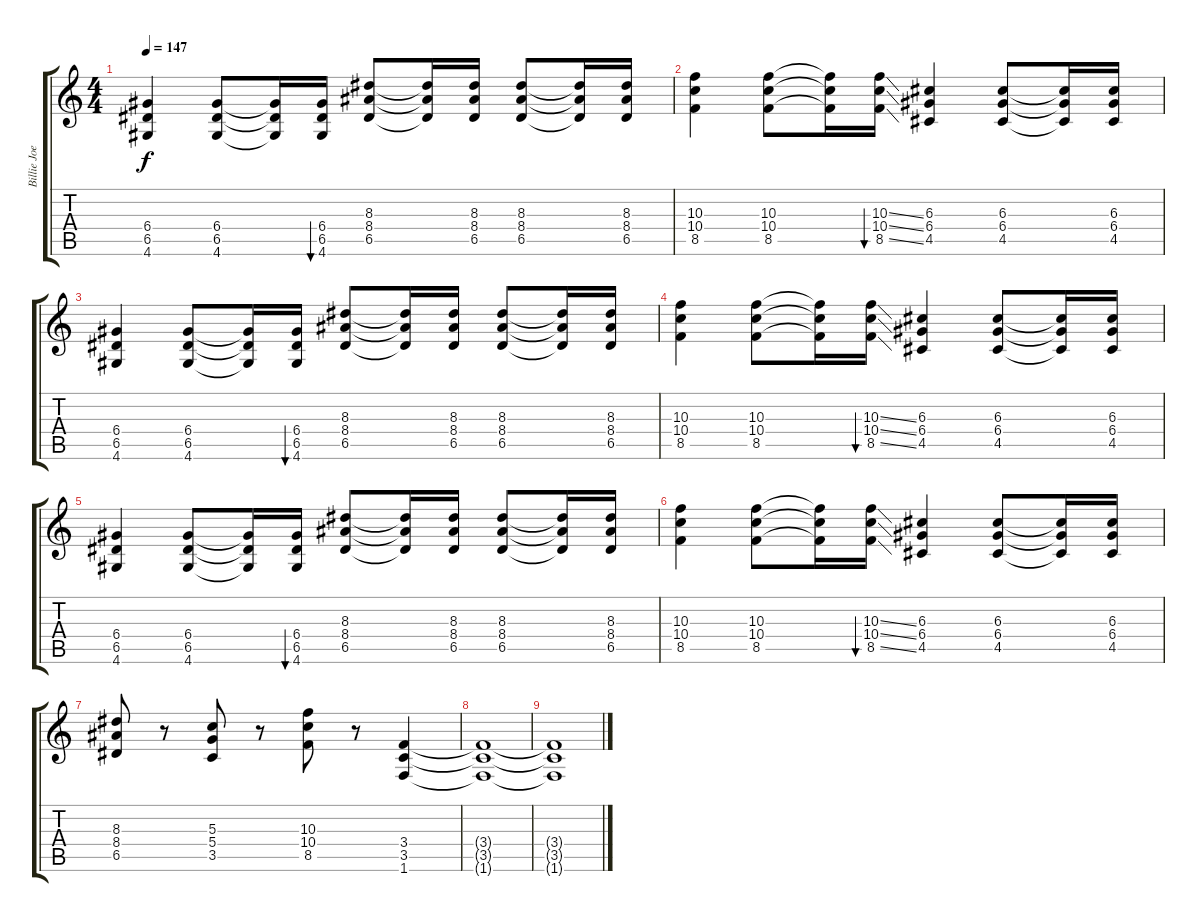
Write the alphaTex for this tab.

\track ("Billie Joe (Lead)" "Billie Joe") {instrument distortionguitar}
\staff {score tabs}
\tuning (E4 B3 G3 D3 A2 E2) {hide}
\ts (4 4)
\tempo 147
\clef g2
\ks c
(6.4 6.5 4.6).4{dy f} (6.4 6.5 4.6).8 (6.4{t} 6.5{t} 4.6{t}).16 (6.4 6.5 4.6).16{bu 60} (8.3 8.4 6.5).8 (8.3{t} 8.4{t} 6.5{t}).16 (8.3 8.4 6.5).16 (8.3 8.4 6.5).8 (8.3{t} 8.4{t} 6.5{t}).16 (8.3 8.4 6.5).16 |
(10.3 10.4 8.5).4 (10.3 10.4 8.5).8 (10.3{t} 10.4{t} 8.5{t}).16 (10.3{ss} 10.4{ss} 8.5{ss}).16{bu 60} (6.3 6.4 4.5).4 (6.3 6.4 4.5).8 (6.3{t} 6.4{t} 4.5{t}).16 (6.3 6.4 4.5).16 |
(6.4 6.5 4.6).4 (6.4 6.5 4.6).8 (6.4{t} 6.5{t} 4.6{t}).16 (6.4 6.5 4.6).16{bu 60} (8.3 8.4 6.5).8 (8.3{t} 8.4{t} 6.5{t}).16 (8.3 8.4 6.5).16 (8.3 8.4 6.5).8 (8.3{t} 8.4{t} 6.5{t}).16 (8.3 8.4 6.5).16 |
(10.3 10.4 8.5).4 (10.3 10.4 8.5).8 (10.3{t} 10.4{t} 8.5{t}).16 (10.3{ss} 10.4{ss} 8.5{ss}).16{bu 60} (6.3 6.4 4.5).4 (6.3 6.4 4.5).8 (6.3{t} 6.4{t} 4.5{t}).16 (6.3 6.4 4.5).16 |
(6.4 6.5 4.6).4 (6.4 6.5 4.6).8 (6.4{t} 6.5{t} 4.6{t}).16 (6.4 6.5 4.6).16{bu 60} (8.3 8.4 6.5).8 (8.3{t} 8.4{t} 6.5{t}).16 (8.3 8.4 6.5).16 (8.3 8.4 6.5).8 (8.3{t} 8.4{t} 6.5{t}).16 (8.3 8.4 6.5).16 |
(10.3 10.4 8.5).4 (10.3 10.4 8.5).8 (10.3{t} 10.4{t} 8.5{t}).16 (10.3{ss} 10.4{ss} 8.5{ss}).16{bu 60} (6.3 6.4 4.5).4 (6.3 6.4 4.5).8 (6.3{t} 6.4{t} 4.5{t}).16 (6.3 6.4 4.5).16 |
(8.3 8.4 6.5).8 r.8 (5.3 5.4 3.5).8 r.8 (10.3 10.4 8.5).8 r.8 (3.4 3.5 1.6).4 |
(3.4{t} 3.5{t} 1.6{t}).1 |
(3.4{t} 3.5{t} 1.6{t}).1
